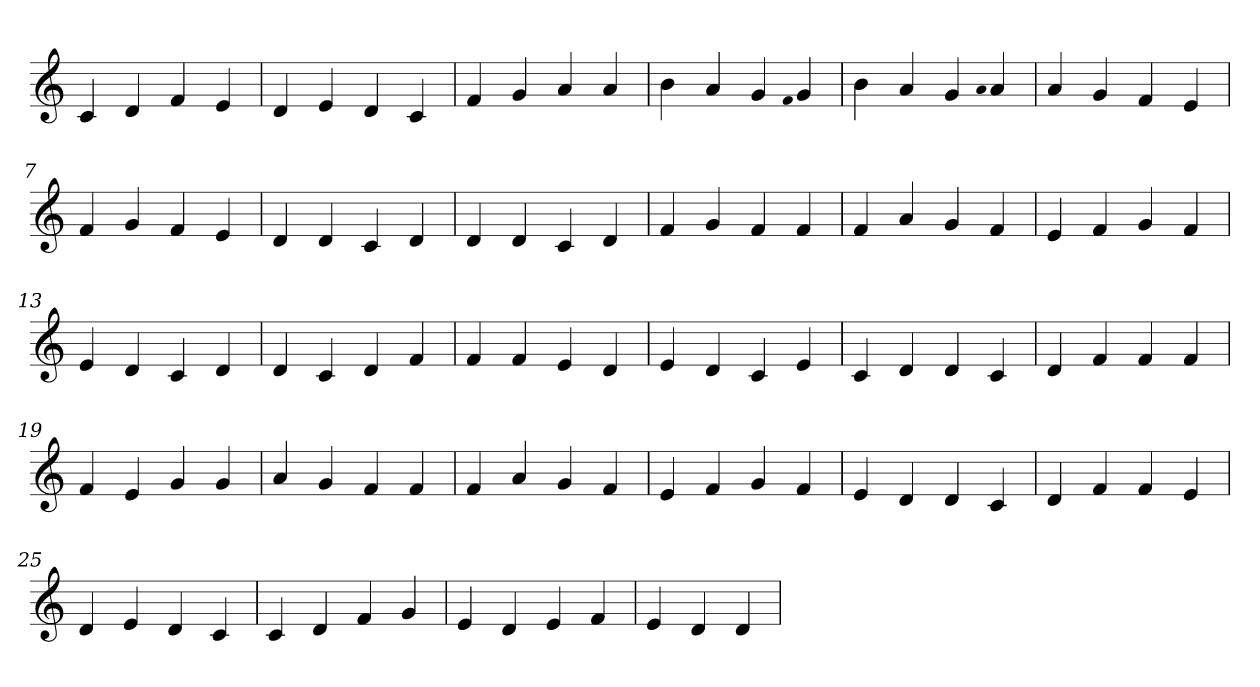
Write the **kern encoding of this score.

**kern
*part1
*staff1
*clefG2
=1
4c
4d
4f
4e
=2
4d
4e
4d
4c
=3
4f
4g
4a
4a
=4
4b
4a
4g
qqf
4g
=5
4b
4a
4g
qqa
4a
=6
4a
4g
4f
4e
=7
4f
4g
4f
4e
=8
4d
4d
4c
4d
=9
4d
4d
4c
4d
=10
4f
4g
4f
4f
=11
4f
4a
4g
4f
=12
4e
4f
4g
4f
=13
4e
4d
4c
4d
=14
4d
4c
4d
4f
=15
4f
4f
4e
4d
=16
4e
4d
4c
4e
=17
4c
4d
4d
4c
=18
4d
4f
4f
4f
=19
4f
4e
4g
4g
=20
4a
4g
4f
4f
=21
4f
4a
4g
4f
=22
4e
4f
4g
4f
=23
4e
4d
4d
4c
=24
4d
4f
4f
4e
=25
4d
4e
4d
4c
=26
4c
4d
4f
4g
=27
4e
4d
4e
4f
=28
4e
4d
4d
=
*-
